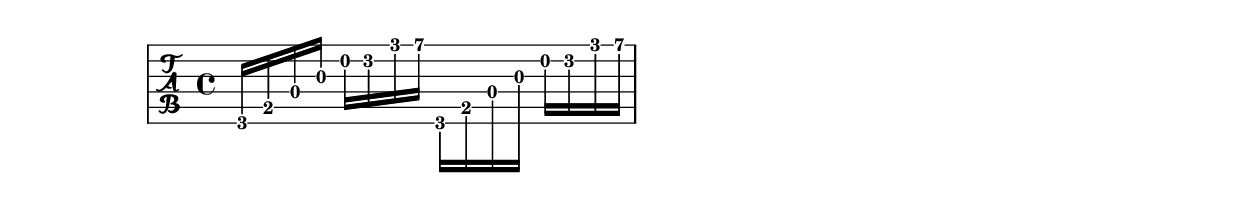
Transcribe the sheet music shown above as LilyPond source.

%% DO NOT EDIT this file manually; it is automatically
%% generated from LSR http://lsr.dsi.unimi.it
%% Make any changes in LSR itself, or in Documentation/snippets/new/ ,
%% and then run scripts/auxiliar/makelsr.py
%%
%% This file is in the public domain.
\version "2.17.25"

\header {
  lsrtags = "fretted-strings"

  texidoc = "
The direction of stems is controlled the same way in tablature as in
traditional notation. Beams can be made horizontal, as shown in this
example.

"
  doctitle = "Stem and beam behavior in tablature"
} % begin verbatim


\new TabStaff {
  \relative c {
    \tabFullNotation
    g16 b d g b d g b
    \stemDown
    \override Beam.concaveness = #10000
    g,,16 b d g b d g b
  }
}
